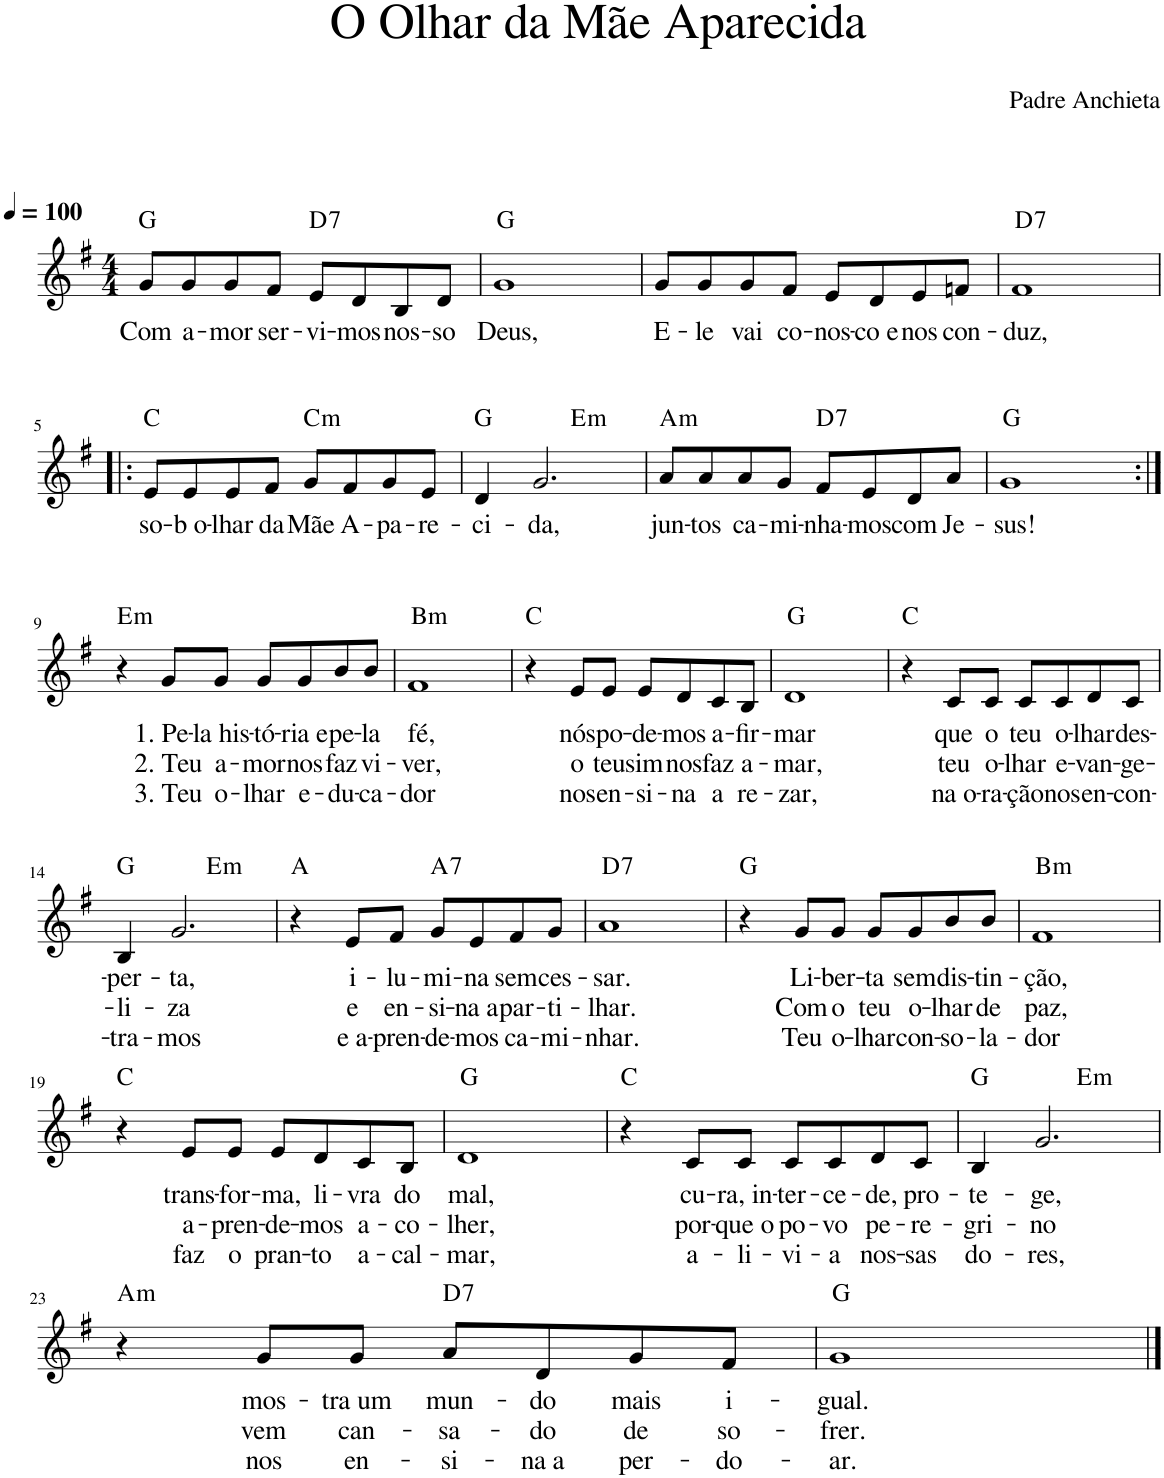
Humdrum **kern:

**kern	**text	**text	**text	**harte
*part1	*part1	*part1	*part1	*part1
*staff1	*staff1	*staff1	*staff1	*
*I"Voz	*	*	*	*
*I'Vo.	*	*	*	*
*clefG2	*	*	*	*
*k[f#]	*	*	*	*
*M4/4	*	*	*	*
*MM100	*	*	*	*
=1	=1	=1	=1	=1
!	!LO:LY:b	!	!	!
8g/L	Com	.	.	G:maj
!	!LO:LY:b	!	!	!
8g/	a-	.	.	.
!	!LO:LY:b	!	!	!
8g/	-mor	.	.	.
!	!LO:LY:b	!	!	!
8f#/J	ser-	.	.	.
!	!LO:LY:b	!	!	!LO:H:kt=7
8e/L	-vi-	.	.	D:7
!	!LO:LY:b	!	!	!
8d/	-mos	.	.	.
!	!LO:LY:b	!	!	!
8B/	nos-	.	.	.
!	!LO:LY:b	!	!	!
8d/J	-so	.	.	.
=2	=2	=2	=2	=2
!	!LO:LY:b	!	!	!
1g	Deus,	.	.	G:maj
=3	=3	=3	=3	=3
!	!LO:LY:b	!	!	!
8g/L	E-	.	.	.
!	!LO:LY:b	!	!	!
8g/	-le	.	.	.
!	!LO:LY:b	!	!	!
8g/	vai	.	.	.
!	!LO:LY:b	!	!	!
8f#/J	co-	.	.	.
!	!LO:LY:b	!	!	!
8e/L	-nos-	.	.	.
!	!LO:LY:b	!	!	!
8d/	-co e	.	.	.
!	!LO:LY:b	!	!	!
8e/	nos	.	.	.
!	!LO:LY:b	!	!	!
8fn/J	con-	.	.	.
=4	=4	=4	=4	=4
!	!LO:LY:b	!	!	!LO:H:kt=7
1f#	-duz,	.	.	D:7
!!LO:LB:g=z
=5!|:	=5!|:	=5!|:	=5!|:	=5!|:
!	!LO:LY:b	!	!	!
8e/L	so-	.	.	C:maj
!	!LO:LY:b	!	!	!
8e/	-b o-	.	.	.
!	!LO:LY:b	!	!	!
8e/	-lhar	.	.	.
!	!LO:LY:b	!	!	!
8f#/J	da	.	.	.
!	!LO:LY:b	!	!	!LO:H:kt=m
8g/L	Mãe	.	.	C:min
!	!LO:LY:b	!	!	!
8f#/	A-	.	.	.
!	!LO:LY:b	!	!	!
8g/	-pa-	.	.	.
!	!LO:LY:b	!	!	!
8e/J	-re-	.	.	.
=6	=6	=6	=6	=6
!	!LO:LY:b	!	!	!
*^	*	*	*	*
4d/	2ryy	-ci-	.	.	G:maj
!	!	!LO:LY:b	!	!	!
2.g/	.	-da,	.	.	.
!	!	!	!	!	!LO:H:kt=m
.	2ryy	.	.	.	E:min
=7	=7	=7	=7	=7	=7
!	!	!LO:LY:b	!	!	!LO:H:kt=m
*v	*v	*	*	*	*
8a/L	jun-	.	.	A:min
!	!LO:LY:b	!	!	!
8a/	-tos	.	.	.
!	!LO:LY:b	!	!	!
8a/	ca-	.	.	.
!	!LO:LY:b	!	!	!
8g/J	-mi-	.	.	.
!	!LO:LY:b	!	!	!LO:H:kt=7
8f#/L	-nha-	.	.	D:7
!	!LO:LY:b	!	!	!
8e/	-mos	.	.	.
!	!LO:LY:b	!	!	!
8d/	com	.	.	.
!	!LO:LY:b	!	!	!
8a/J	Je-	.	.	.
=8	=8	=8	=8	=8
!	!LO:LY:b	!	!	!
1g	-sus!	.	.	G:maj
!!LO:LB:g=z
=9:|!	=9:|!	=9:|!	=9:|!	=9:|!
!	!	!	!	!LO:H:kt=m
4r	.	.	.	E:min
!	!LO:LY:b	!LO:LY:b	!LO:LY:b	!
8g/L	1. Pe-	2. Teu	3. Teu	.
!	!LO:LY:b	!LO:LY:b	!LO:LY:b	!
8g/J	-la his-	a-	o-	.
!	!LO:LY:b	!LO:LY:b	!LO:LY:b	!
8g/L	-tó-	-mor	-lhar	.
!	!LO:LY:b	!LO:LY:b	!LO:LY:b	!
8g/	-ria e	nos	e-	.
!	!LO:LY:b	!LO:LY:b	!LO:LY:b	!
8b/	pe-	faz	-du-	.
!	!LO:LY:b	!LO:LY:b	!LO:LY:b	!
8b/J	-la	vi-	-ca-	.
=10	=10	=10	=10	=10
!	!LO:LY:b	!LO:LY:b	!LO:LY:b	!LO:H:kt=m
1f#	fé,	-ver,	-dor	B:min
=11	=11	=11	=11	=11
4r	.	.	.	C:maj
!	!LO:LY:b	!LO:LY:b	!LO:LY:b	!
8e/L	nós	o	nos	.
!	!LO:LY:b	!LO:LY:b	!LO:LY:b	!
8e/J	po-	teu	en-	.
!	!LO:LY:b	!LO:LY:b	!LO:LY:b	!
8e/L	-de-	sim	-si-	.
!	!LO:LY:b	!LO:LY:b	!LO:LY:b	!
8d/	-mos	nos	-na	.
!	!LO:LY:b	!LO:LY:b	!LO:LY:b	!
8c/	a-	faz	a	.
!	!LO:LY:b	!LO:LY:b	!LO:LY:b	!
8B/J	-fir-	a-	re-	.
=12	=12	=12	=12	=12
!	!LO:LY:b	!LO:LY:b	!LO:LY:b	!
1d	-mar	-mar,	-zar,	G:maj
=13	=13	=13	=13	=13
4r	.	.	.	C:maj
!	!LO:LY:b	!LO:LY:b	!LO:LY:b	!
8c/L	que	teu	na o-	.
!	!LO:LY:b	!LO:LY:b	!LO:LY:b	!
8c/J	o	o-	-ra-	.
!	!LO:LY:b	!LO:LY:b	!LO:LY:b	!
8c/L	teu	-lhar	-ção	.
!	!LO:LY:b	!LO:LY:b	!LO:LY:b	!
8c/	o-	e-	nos	.
!	!LO:LY:b	!LO:LY:b	!LO:LY:b	!
8d/	-lhar	-van-	en-	.
!	!LO:LY:b	!LO:LY:b	!LO:LY:b	!
8c/J	des-	-ge-	-con-	.
!!LO:LB:g=z
=14	=14	=14	=14	=14
!	!LO:LY:b	!LO:LY:b	!LO:LY:b	!
*^	*	*	*	*
4B/	2ryy	-per-	-li-	-tra-	G:maj
!	!	!LO:LY:b	!LO:LY:b	!LO:LY:b	!
2.g/	.	-ta,	-za	-mos	.
!	!	!	!	!	!LO:H:kt=m
.	2ryy	.	.	.	E:min
*v	*v	*	*	*	*
=15	=15	=15	=15	=15
4r	.	.	.	A:maj
!	!LO:LY:b	!LO:LY:b	!LO:LY:b	!
8e/L	i-	e	e a-	.
!	!LO:LY:b	!LO:LY:b	!LO:LY:b	!
8f#/J	-lu-	en-	-pren-	.
!	!LO:LY:b	!LO:LY:b	!LO:LY:b	!LO:H:kt=7
8g/L	-mi-	-si-	-de-	A:7
!	!LO:LY:b	!LO:LY:b	!LO:LY:b	!
8e/	-na	-na a	-mos	.
!	!LO:LY:b	!LO:LY:b	!LO:LY:b	!
8f#/	sem	par-	ca-	.
!	!LO:LY:b	!LO:LY:b	!LO:LY:b	!
8g/J	ces-	-ti-	-mi-	.
=16	=16	=16	=16	=16
!	!LO:LY:b	!LO:LY:b	!LO:LY:b	!LO:H:kt=7
1a	-sar.	-lhar.	-nhar.	D:7
=17	=17	=17	=17	=17
4r	.	.	.	G:maj
!	!LO:LY:b	!LO:LY:b	!LO:LY:b	!
8g/L	Li-	Com	Teu	.
!	!LO:LY:b	!LO:LY:b	!LO:LY:b	!
8g/J	-ber-	o	o-	.
!	!LO:LY:b	!LO:LY:b	!LO:LY:b	!
8g/L	-ta	teu	-lhar	.
!	!LO:LY:b	!LO:LY:b	!LO:LY:b	!
8g/	sem	o-	con-	.
!	!LO:LY:b	!LO:LY:b	!LO:LY:b	!
8b/	dis-	-lhar	-so-	.
!	!LO:LY:b	!LO:LY:b	!LO:LY:b	!
8b/J	-tin-	de	-la-	.
=18	=18	=18	=18	=18
!	!LO:LY:b	!LO:LY:b	!LO:LY:b	!LO:H:kt=m
1f#	-ção,	paz,	-dor	B:min
!!LO:LB:g=z
=19	=19	=19	=19	=19
4r	.	.	.	C:maj
!	!LO:LY:b	!LO:LY:b	!LO:LY:b	!
8e/L	trans-	a-	faz	.
!	!LO:LY:b	!LO:LY:b	!LO:LY:b	!
8e/J	-for-	-pren-	o	.
!	!LO:LY:b	!LO:LY:b	!LO:LY:b	!
8e/L	-ma,	-de-	pran-	.
!	!LO:LY:b	!LO:LY:b	!LO:LY:b	!
8d/	li-	-mos	-to	.
!	!LO:LY:b	!LO:LY:b	!LO:LY:b	!
8c/	-vra	a-	a-	.
!	!LO:LY:b	!LO:LY:b	!LO:LY:b	!
8B/J	do	-co-	-cal-	.
=20	=20	=20	=20	=20
!	!LO:LY:b	!LO:LY:b	!LO:LY:b	!
1d	mal,	-lher,	-mar,	G:maj
=21	=21	=21	=21	=21
4r	.	.	.	C:maj
!	!LO:LY:b	!LO:LY:b	!LO:LY:b	!
8c/L	cu-	por-	a-	.
!	!LO:LY:b	!LO:LY:b	!LO:LY:b	!
8c/J	-ra, in-	-que o	-li-	.
!	!LO:LY:b	!LO:LY:b	!LO:LY:b	!
8c/L	-ter-	po-	-vi-	.
!	!LO:LY:b	!LO:LY:b	!LO:LY:b	!
8c/	-ce-	-vo	-a	.
!	!LO:LY:b	!LO:LY:b	!LO:LY:b	!
8d/	-de,	pe-	nos-	.
!	!LO:LY:b	!LO:LY:b	!LO:LY:b	!
8c/J	pro-	-re-	-sas	.
=22	=22	=22	=22	=22
!	!LO:LY:b	!LO:LY:b	!LO:LY:b	!
*^	*	*	*	*
4B/	2ryy	-te-	-gri-	do-	G:maj
!	!	!LO:LY:b	!LO:LY:b	!LO:LY:b	!
2.g/	.	-ge,	-no	-res,	.
!	!	!	!	!	!LO:H:kt=m
.	2ryy	.	.	.	E:min
!!LO:LB:g=z	!!
=23	=23	=23	=23	=23	=23
!	!	!	!	!	!LO:H:kt=m
*v	*v	*	*	*	*
4r	.	.	.	A:min
!	!LO:LY:b	!LO:LY:b	!LO:LY:b	!
8g/L	mos-	vem	nos	.
!	!LO:LY:b	!LO:LY:b	!LO:LY:b	!
8g/J	-tra um	can-	en-	.
!	!LO:LY:b	!LO:LY:b	!LO:LY:b	!LO:H:kt=7
8a/L	mun-	-sa-	-si-	D:7
!	!LO:LY:b	!LO:LY:b	!LO:LY:b	!
8d/	-do	-do	-na a	.
!	!LO:LY:b	!LO:LY:b	!LO:LY:b	!
8g/	mais	de	per-	.
!	!LO:LY:b	!LO:LY:b	!LO:LY:b	!
8f#/J	i-	so-	-do-	.
=24	=24	=24	=24	=24
!	!LO:LY:b	!LO:LY:b	!LO:LY:b	!
1g	-gual.	-frer.	-ar.	G:maj
==	==	==	==	==
*-	*-	*-	*-	*-
